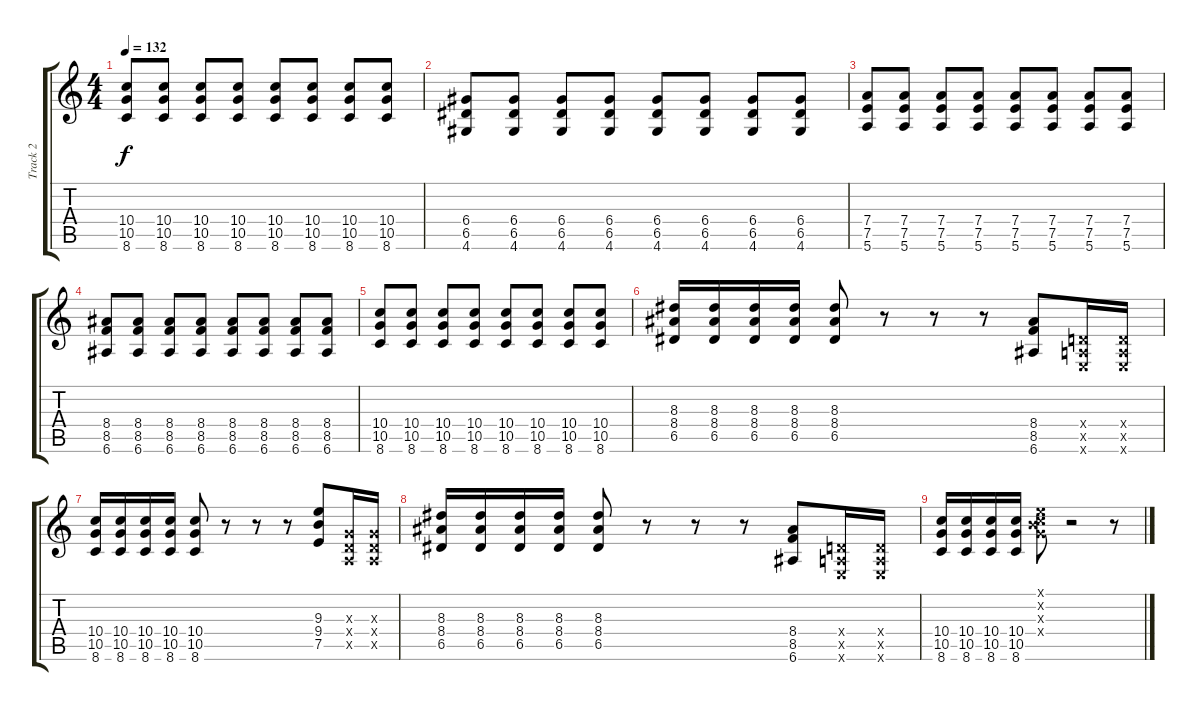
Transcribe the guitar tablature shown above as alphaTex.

\track ("Track 2" "Track 2") {instrument distortionguitar}
\staff {score tabs}
\tuning (E4 B3 G3 D3 A2 E2) {hide}
\ts (4 4)
\tempo 132
\clef g2
\ks c
(10.4 10.5 8.6).8{dy f} (10.4 10.5 8.6).8 (10.4 10.5 8.6).8 (10.4 10.5 8.6).8 (10.4 10.5 8.6).8 (10.4 10.5 8.6).8 (10.4 10.5 8.6).8 (10.4 10.5 8.6).8 |
(6.4 6.5 4.6).8 (6.4 6.5 4.6).8 (6.4 6.5 4.6).8 (6.4 6.5 4.6).8 (6.4 6.5 4.6).8 (6.4 6.5 4.6).8 (6.4 6.5 4.6).8 (6.4 6.5 4.6).8 |
(7.4 7.5 5.6).8 (7.4 7.5 5.6).8 (7.4 7.5 5.6).8 (7.4 7.5 5.6).8 (7.4 7.5 5.6).8 (7.4 7.5 5.6).8 (7.4 7.5 5.6).8 (7.4 7.5 5.6).8 |
(8.4 8.5 6.6).8 (8.4 8.5 6.6).8 (8.4 8.5 6.6).8 (8.4 8.5 6.6).8 (8.4 8.5 6.6).8 (8.4 8.5 6.6).8 (8.4 8.5 6.6).8 (8.4 8.5 6.6).8 |
(10.4 10.5 8.6).8 (10.4 10.5 8.6).8 (10.4 10.5 8.6).8 (10.4 10.5 8.6).8 (10.4 10.5 8.6).8 (10.4 10.5 8.6).8 (10.4 10.5 8.6).8 (10.4 10.5 8.6).8 |
(8.3 8.4 6.5).16 (8.3 8.4 6.5).16 (8.3 8.4 6.5).16 (8.3 8.4 6.5).16 (8.3 8.4 6.5).8 r.8 r.8 r.8 (8.4 8.5 6.6).8 (0.4{x} 0.5{x} 0.6{x}).16 (0.4{x} 0.5{x} 0.6{x}).16 |
(10.4 10.5 8.6).16 (10.4 10.5 8.6).16 (10.4 10.5 8.6).16 (10.4 10.5 8.6).16 (10.4 10.5 8.6).8 r.8 r.8 r.8 (9.3 9.4 7.5).8 (0.3{x} 0.4{x} 0.5{x}).16 (0.3{x} 0.4{x} 0.5{x}).16 |
(8.3 8.4 6.5).16 (8.3 8.4 6.5).16 (8.3 8.4 6.5).16 (8.3 8.4 6.5).16 (8.3 8.4 6.5).8 r.8 r.8 r.8 (8.4 8.5 6.6).8 (0.4{x} 0.5{x} 0.6{x}).16 (0.4{x} 0.5{x} 0.6{x}).16 |
(10.4 10.5 8.6).16 (10.4 10.5 8.6).16 (10.4 10.5 8.6).16 (10.4 10.5 8.6).16 (0.1{x} 0.2{x} 0.3{x} 10.4{x}).8 r.2 r.8
